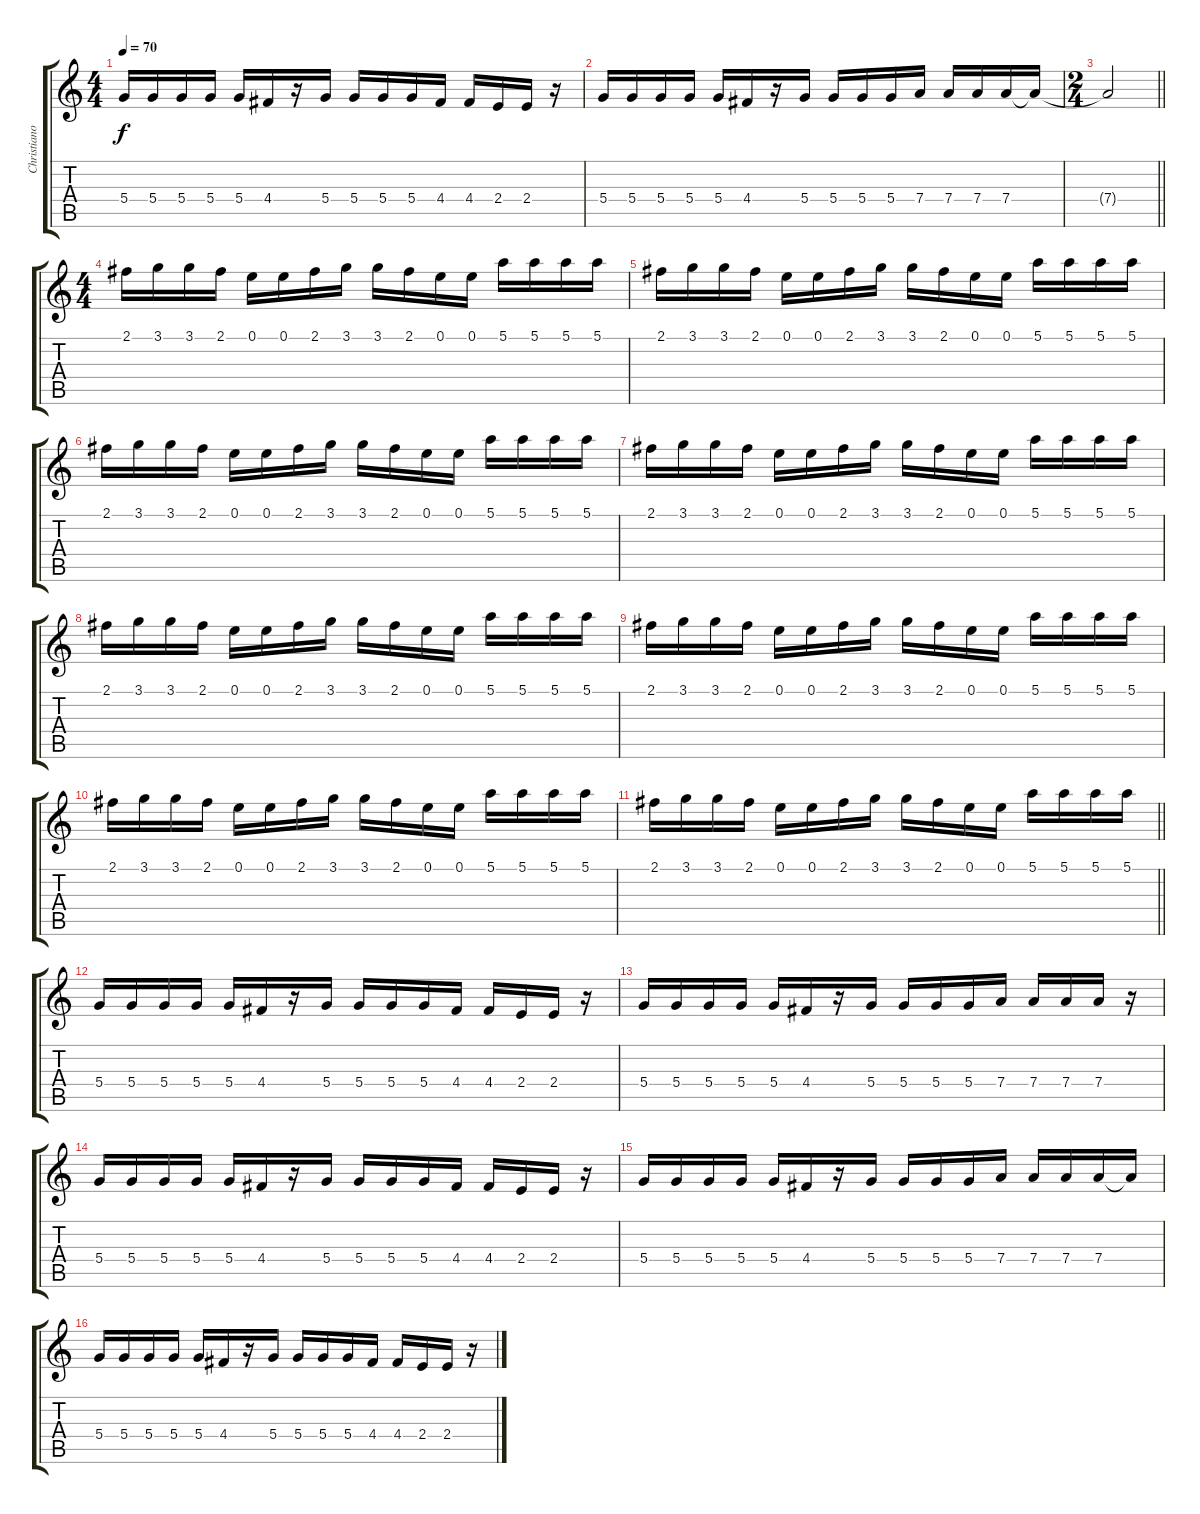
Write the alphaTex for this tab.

\track ("Christiano Migliore" "Christiano") {instrument distortionguitar}
\staff {score tabs}
\tuning (E4 B3 G3 D3 A2 E2) {hide}
\ts (4 4)
\tempo 70
\clef g2
\ks c
5.4.16{dy f} 5.4.16 5.4.16 5.4.16 5.4.16 4.4.16 r.16 5.4.16 5.4.16 5.4.16 5.4.16 4.4.16 4.4.16 2.4.16 2.4.16 r.16 |
5.4.16 5.4.16 5.4.16 5.4.16 5.4.16 4.4.16 r.16 5.4.16 5.4.16 5.4.16 5.4.16 7.4.16 7.4.16 7.4.16 7.4.16 7.4{t}.16 |
\ts (2 4)
\barLineRight lightlight
7.4{t}.2 |
\ts (4 4)
2.1.16 3.1.16 3.1.16 2.1.16 0.1.16 0.1.16 2.1.16 3.1.16 3.1.16 2.1.16 0.1.16 0.1.16 5.1.16 5.1.16 5.1.16 5.1.16 |
2.1.16 3.1.16 3.1.16 2.1.16 0.1.16 0.1.16 2.1.16 3.1.16 3.1.16 2.1.16 0.1.16 0.1.16 5.1.16 5.1.16 5.1.16 5.1.16 |
2.1.16 3.1.16 3.1.16 2.1.16 0.1.16 0.1.16 2.1.16 3.1.16 3.1.16 2.1.16 0.1.16 0.1.16 5.1.16 5.1.16 5.1.16 5.1.16 |
2.1.16 3.1.16 3.1.16 2.1.16 0.1.16 0.1.16 2.1.16 3.1.16 3.1.16 2.1.16 0.1.16 0.1.16 5.1.16 5.1.16 5.1.16 5.1.16 |
2.1.16 3.1.16 3.1.16 2.1.16 0.1.16 0.1.16 2.1.16 3.1.16 3.1.16 2.1.16 0.1.16 0.1.16 5.1.16 5.1.16 5.1.16 5.1.16 |
2.1.16 3.1.16 3.1.16 2.1.16 0.1.16 0.1.16 2.1.16 3.1.16 3.1.16 2.1.16 0.1.16 0.1.16 5.1.16 5.1.16 5.1.16 5.1.16 |
2.1.16 3.1.16 3.1.16 2.1.16 0.1.16 0.1.16 2.1.16 3.1.16 3.1.16 2.1.16 0.1.16 0.1.16 5.1.16 5.1.16 5.1.16 5.1.16 |
\barLineRight lightlight
2.1.16 3.1.16 3.1.16 2.1.16 0.1.16 0.1.16 2.1.16 3.1.16 3.1.16 2.1.16 0.1.16 0.1.16 5.1.16 5.1.16 5.1.16 5.1.16 |
5.4.16{instrument distortionguitar} 5.4.16 5.4.16 5.4.16 5.4.16 4.4.16 r.16 5.4.16 5.4.16 5.4.16 5.4.16 4.4.16 4.4.16 2.4.16 2.4.16 r.16 |
5.4.16 5.4.16 5.4.16 5.4.16 5.4.16 4.4.16 r.16 5.4.16 5.4.16 5.4.16 5.4.16 7.4.16 7.4.16 7.4.16 7.4.16 r.16 |
5.4.16 5.4.16 5.4.16 5.4.16 5.4.16 4.4.16 r.16 5.4.16 5.4.16 5.4.16 5.4.16 4.4.16 4.4.16 2.4.16 2.4.16 r.16 |
5.4.16 5.4.16 5.4.16 5.4.16 5.4.16 4.4.16 r.16 5.4.16 5.4.16 5.4.16 5.4.16 7.4.16 7.4.16 7.4.16 7.4.16 7.4{t}.16 |
5.4.16{instrument distortionguitar} 5.4.16 5.4.16 5.4.16 5.4.16 4.4.16 r.16 5.4.16 5.4.16 5.4.16 5.4.16 4.4.16 4.4.16 2.4.16 2.4.16 r.16
